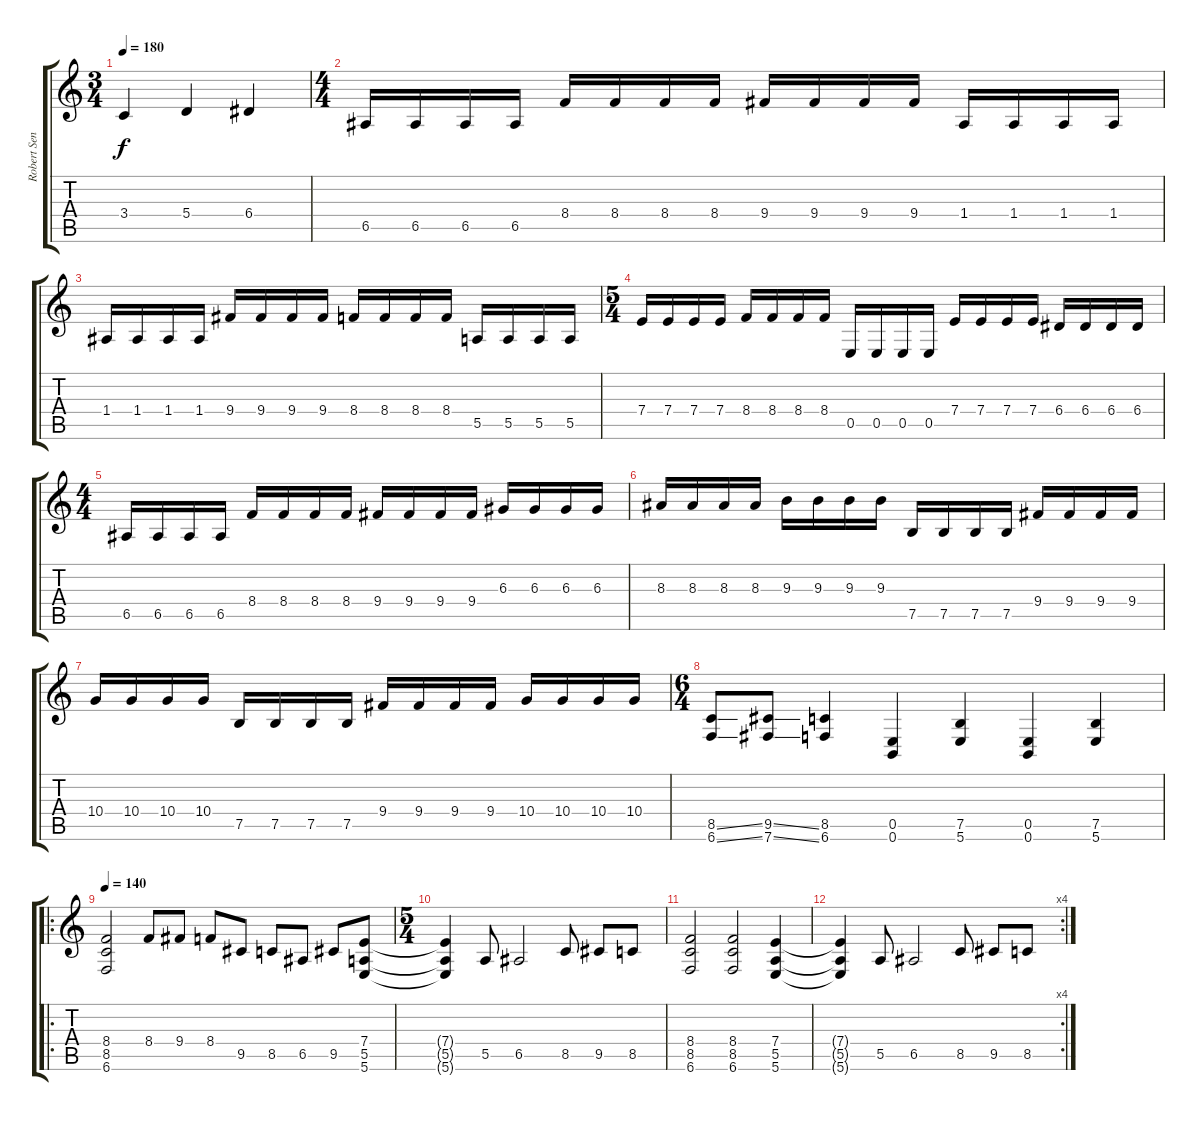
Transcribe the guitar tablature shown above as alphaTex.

\track ("Robert Senneback" "Robert Sen") {instrument distortionguitar}
\staff {score tabs}
\tuning (B3 Gb3 D3 A2 E2 B1) {hide}
\ts (3 4)
\tempo 180
\clef g2
\ks c
3.4.4{dy f} 5.4.4 6.4.4 |
\ts (4 4)
6.5.16 6.5.16 6.5.16 6.5.16 8.4.16 8.4.16 8.4.16 8.4.16 9.4.16 9.4.16 9.4.16 9.4.16 1.4.16 1.4.16 1.4.16 1.4.16 |
1.4.16 1.4.16 1.4.16 1.4.16 9.4.16 9.4.16 9.4.16 9.4.16 8.4.16 8.4.16 8.4.16 8.4.16 5.5.16 5.5.16 5.5.16 5.5.16 |
\ts (5 4)
7.4.16 7.4.16 7.4.16 7.4.16 8.4.16 8.4.16 8.4.16 8.4.16 0.5.16 0.5.16 0.5.16 0.5.16 7.4.16 7.4.16 7.4.16 7.4.16 6.4.16 6.4.16 6.4.16 6.4.16 |
\ts (4 4)
6.5.16 6.5.16 6.5.16 6.5.16 8.4.16 8.4.16 8.4.16 8.4.16 9.4.16 9.4.16 9.4.16 9.4.16 6.3.16 6.3.16 6.3.16 6.3.16 |
8.3.16 8.3.16 8.3.16 8.3.16 9.3.16 9.3.16 9.3.16 9.3.16 7.5.16 7.5.16 7.5.16 7.5.16 9.4.16 9.4.16 9.4.16 9.4.16 |
10.4.16 10.4.16 10.4.16 10.4.16 7.5.16 7.5.16 7.5.16 7.5.16 9.4.16 9.4.16 9.4.16 9.4.16 10.4.16 10.4.16 10.4.16 10.4.16 |
\ts (6 4)
(8.5{ss} 6.6{ss}).8 (9.5{ss} 7.6{ss}).8 (8.5 6.6).4 (0.5 0.6).4 (7.5 5.6).4 (0.5 0.6).4 (7.5 5.6).4 |
\ro
\tempo 140
(8.4 8.5 6.6).2 8.4.8 9.4.8 8.4.8 9.5.8 8.5.8 6.5.8 9.5.8 (7.4 5.5 5.6).8 |
\ts (5 4)
(7.4{t} 5.5{t} 5.6{t}).4 5.5.8 6.5.2 8.5.8 9.5.8 8.5.8 |
(8.4 8.5 6.6).2 (8.4 8.5 6.6).2 (7.4 5.5 5.6).4 |
\rc 4
(7.4{t} 5.5{t} 5.6{t}).4 5.5.8 6.5.2 8.5.8 9.5.8 8.5.8
